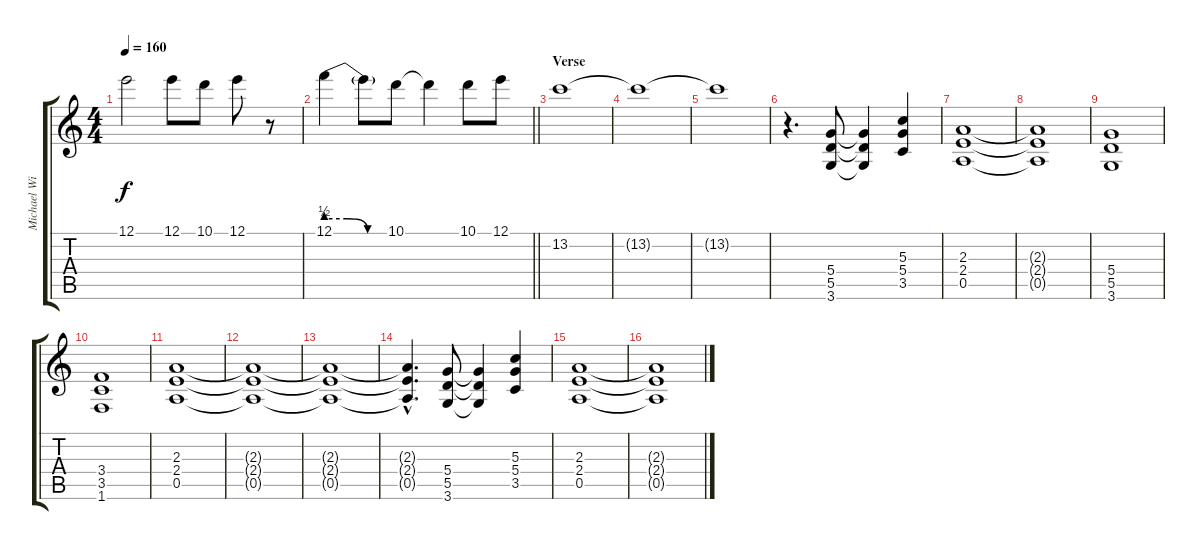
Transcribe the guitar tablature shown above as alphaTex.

\track ("Michael Wilton" "Michael Wi") {instrument distortionguitar}
\staff {score tabs}
\tuning (E4 B3 G3 D3 A2 E2) {hide}
\ts (4 4)
\tempo 160
\clef g2
\ks c
12.1{t}.2{dy f} 12.1.8 10.1.8 12.1.8 r.8 |
\barLineRight lightlight
12.1{be (custom 0 2 20 2 40 0 60 0)}.4 12.1{t}.8 10.1.8 10.1{t}.4 10.1.8 12.1.8 |
\section ("" "Verse")
13.2.1 |
13.2{t}.1 |
13.2{t}.1 |
r.4{d} (5.4 5.5 3.6).8 (5.4{t} 5.5{t} 3.6{t}).4 (5.3 5.4 3.5).4 |
(2.3 2.4 0.5).1 |
(2.3{t} 2.4{t} 0.5{t}).1 |
(5.4 5.5 3.6).1 |
(3.4 3.5 1.6).1 |
(2.3 2.4 0.5).1 |
(2.3{t} 2.4{t} 0.5{t}).1 |
(2.3{t} 2.4{t} 0.5{t}).1 |
(2.3{hac t} 2.4{hac t} 0.5{hac t}).4{d} (5.4 5.5 3.6).8 (5.4{t} 5.5{t} 3.6{t}).4 (5.3 5.4 3.5).4 |
(2.3 2.4 0.5).1 |
(2.3{t} 2.4{t} 0.5{t}).1
